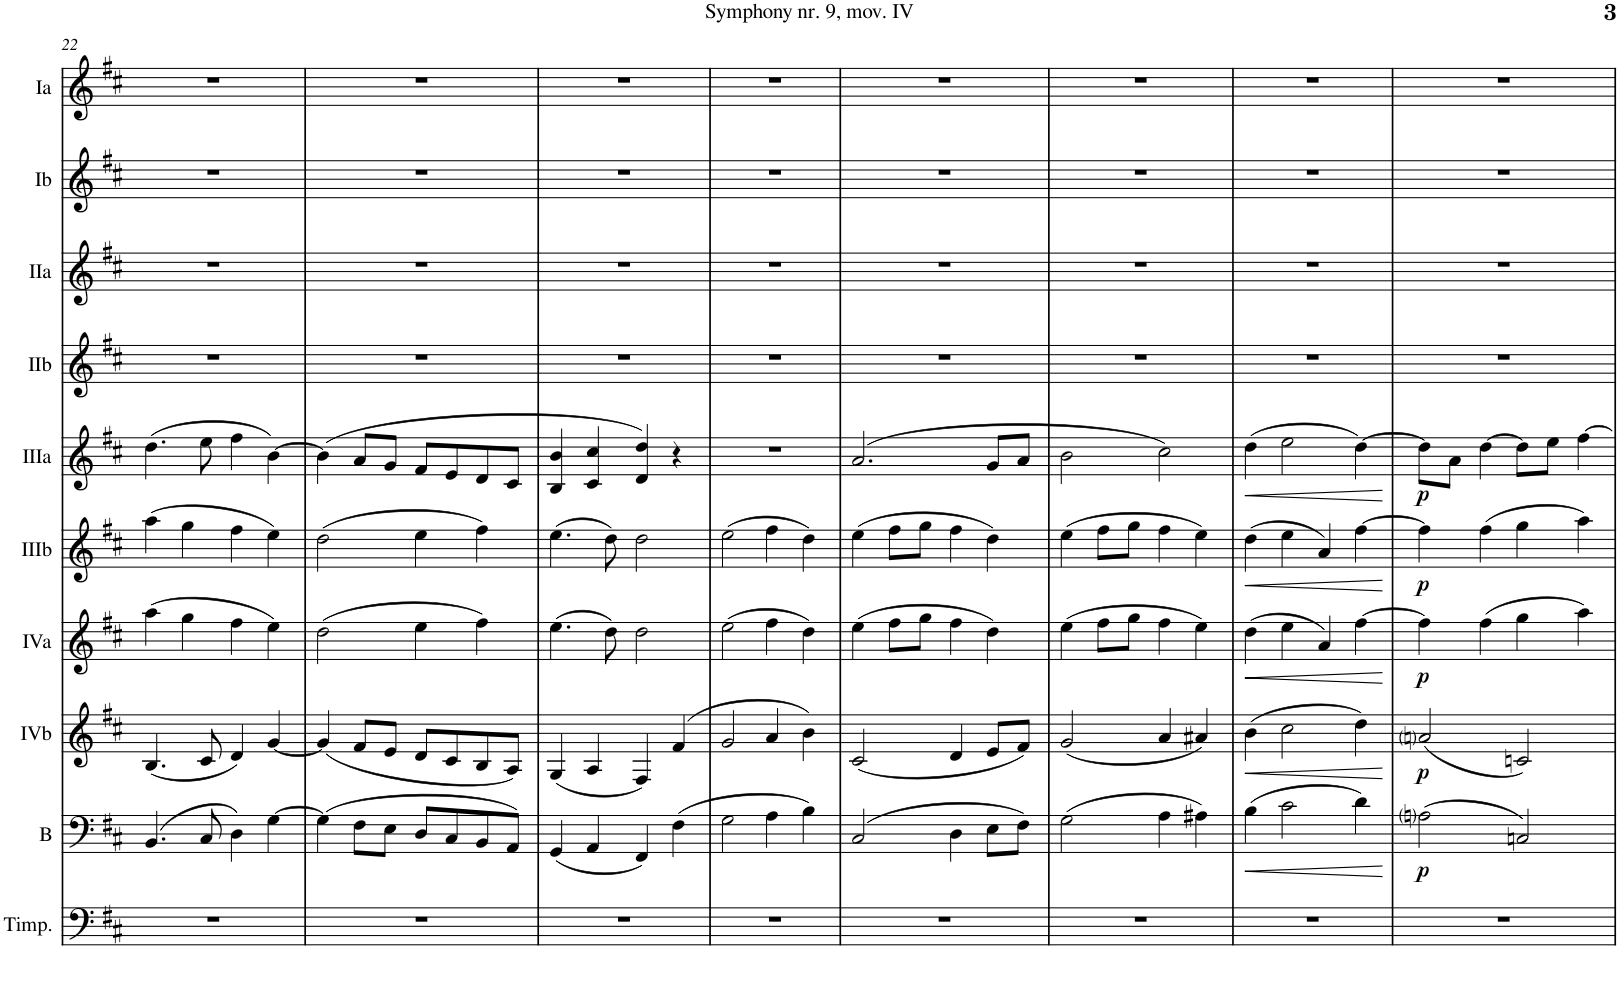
**kern	**kern	**dynam	**kern	**dynam	**kern	**dynam	**kern	**dynam	**kern	**dynam	**kern	**kern	**kern	**kern
*part10	*part9	*part9	*part8	*part8	*part7	*part7	*part6	*part6	*part5	*part5	*part4	*part3	*part2	*part1
*staff10	*staff9	*staff9	*staff8	*staff8	*staff7	*staff7	*staff6	*staff6	*staff5	*staff5	*staff4	*staff3	*staff2	*staff1
*I"Timpani	*I"Bass	*	*I"Acc. 4b	*	*I"Acc. 4a	*	*I"Acc. 3b	*	*I"Acc. 3a	*	*I"Acc. 2b	*I"Acc. 2a	*I"Acc. 1b	*I"Acc. 1a
*I'Timp.	*I'B	*	*	*	*	*	*	*	*	*	*	*	*	*
!!LO:PB:g=z
*clefF4	*clefF4	*	*clefG2	*	*clefG2	*	*clefG2	*	*clefG2	*	*clefG2	*clefG2	*clefG2	*clefG2
*	*Trd7c12	*	*Trd7c12	*	*Trd7c12	*	*Trd7c12	*	*Trd7c12	*	*	*	*	*
*k[f#c#]	*k[f#c#]	*	*k[f#c#]	*	*k[f#c#]	*	*k[f#c#]	*	*k[f#c#]	*	*k[f#c#]	*k[f#c#]	*k[f#c#]	*k[f#c#]
*M4/4	*M4/4	*	*M4/4	*	*M4/4	*	*M4/4	*	*M4/4	*	*M4/4	*M4/4	*M4/4	*M4/4
*met(c)	*met(c)	*	*met(c)	*	*met(c)	*	*met(c)	*	*met(c)	*	*met(c)	*met(c)	*met(c)	*met(c)
=22	=22	=22	=22	=22	=22	=22	=22	=22	=22	=22	=22	=22	=22	=22
1r	(4.BB/	.	(4.B/	.	(4aa\	.	(4aa\	.	(4.dd\	.	1r	1r	1r	1r
.	.	.	.	.	4gg\	.	4gg\	.	.	.	.	.	.	.
.	8C#/	.	8c#/	.	.	.	.	.	8ee\	.	.	.	.	.
.	4D\)	.	4d/)	.	4ff#\	.	4ff#\	.	4ff#\	.	.	.	.	.
.	[4G\	.	[4g/	.	4ee\)	.	4ee\)	.	[4b\)	.	.	.	.	.
=23	=23	=23	=23	=23	=23	=23	=23	=23	=23	=23	=23	=23	=23	=23
1r	(4G\]	.	(4g/]	.	(2dd\	.	(2dd\	.	(4b\]	.	1r	1r	1r	1r
.	8F#\L	.	8f#/L	.	.	.	.	.	8a/L	.	.	.	.	.
.	8E\J	.	8e/J	.	.	.	.	.	8g/J	.	.	.	.	.
.	8D/L	.	8d/L	.	4ee\	.	4ee\	.	8f#/L	.	.	.	.	.
.	8C#/	.	8c#/	.	.	.	.	.	8e/	.	.	.	.	.
.	8BB/	.	8B/	.	4ff#\)	.	4ff#\)	.	8d/	.	.	.	.	.
.	8AA/J)	.	8A/J)	.	.	.	.	.	8c#/J	.	.	.	.	.
=24	=24	=24	=24	=24	=24	=24	=24	=24	=24	=24	=24	=24	=24	=24
1r	(4GG/	.	(4G/	.	(4.ee\	.	(4.ee\	.	4B/ 4b/	.	1r	1r	1r	1r
.	4AA/	.	4A/	.	.	.	.	.	4c#/ 4cc#/	.	.	.	.	.
.	.	.	.	.	8dd\)	.	8dd\)	.	.	.	.	.	.	.
.	4FF#/)	.	4F#/)	.	2dd\	.	2dd\	.	4d/ 4dd/)	.	.	.	.	.
.	(4F#\	.	(4f#/	.	.	.	.	.	4r	.	.	.	.	.
=25	=25	=25	=25	=25	=25	=25	=25	=25	=25	=25	=25	=25	=25	=25
1r	2G\	.	2g/	.	(2ee\	.	(2ee\	.	1r	.	1r	1r	1r	1r
.	4A\	.	4a/	.	4ff#\	.	4ff#\	.	.	.	.	.	.	.
.	4B\)	.	4b\)	.	4dd\)	.	4dd\)	.	.	.	.	.	.	.
=26	=26	=26	=26	=26	=26	=26	=26	=26	=26	=26	=26	=26	=26	=26
1r	(2C#/	.	(2c#/	.	(4ee\	.	(4ee\	.	(2.a/	.	1r	1r	1r	1r
.	.	.	.	.	8ff#\L	.	8ff#\L	.	.	.	.	.	.	.
.	.	.	.	.	8gg\J	.	8gg\J	.	.	.	.	.	.	.
.	4D\	.	4d/	.	4ff#\	.	4ff#\	.	.	.	.	.	.	.
.	8E\L	.	8e/L	.	4dd\)	.	4dd\)	.	8g/L	.	.	.	.	.
.	8F#\J)	.	8f#/J)	.	.	.	.	.	8a/J	.	.	.	.	.
=27	=27	=27	=27	=27	=27	=27	=27	=27	=27	=27	=27	=27	=27	=27
1r	(2G\	.	(2g/	.	(4ee\	.	(4ee\	.	2b\	.	1r	1r	1r	1r
.	.	.	.	.	8ff#\L	.	8ff#\L	.	.	.	.	.	.	.
.	.	.	.	.	8gg\J	.	8gg\J	.	.	.	.	.	.	.
.	4A\	.	4a/	.	4ff#\	.	4ff#\	.	2cc#\)	.	.	.	.	.
.	4A#X\)	.	4a#X/)	.	4ee\)	.	4ee\)	.	.	.	.	.	.	.
=28	=28	=28	=28	=28	=28	=28	=28	=28	=28	=28	=28	=28	=28	=28
!	!	!LO:HP:b	!	!LO:HP:b	!	!LO:HP:b	!	!LO:HP:b	!	!LO:HP:b	!	!	!	!
1r	(4B\	<	(4b\	<	(4dd\	<	(4dd\	<	(4dd\	<	1r	1r	1r	1r
.	2c#\	.	2cc#\	.	4ee\	.	4ee\	.	2ee\	.	.	.	.	.
.	.	.	.	.	4a/)	.	4a/)	.	.	.	.	.	.	.
.	4d\)	.	4dd\)	.	[4ff#\	.	[4ff#\	.	[4dd\)	.	.	.	.	.
.	.	[	.	[	.	[	.	[	.	[	.	.	.	.
=29	=29	=29	=29	=29	=29	=29	=29	=29	=29	=29	=29	=29	=29	=29
!	!	!LO:DY:b	!	!LO:DY:b	!	!LO:DY:b	!	!LO:DY:b	!	!LO:DY:b	!	!	!	!
1r	(2Ani\	p	(2ani/	p	4ff#\]	p	4ff#\]	p	8dd\L]	p	1r	1r	1r	1r
.	.	.	.	.	.	.	.	.	8a\J	.	.	.	.	.
.	.	.	.	.	(4ff#\	.	(4ff#\	.	[4dd\	.	.	.	.	.
.	2Cn/)	.	2cn/)	.	4gg\	.	4gg\	.	8dd\L]	.	.	.	.	.
.	.	.	.	.	.	.	.	.	8ee\J	.	.	.	.	.
.	.	.	.	.	4aa\)	.	4aa\)	.	[4ff#\	.	.	.	.	.
=	=	=	=	=	=	=	=	=	=	=	=	=	=	=
*-	*-	*-	*-	*-	*-	*-	*-	*-	*-	*-	*-	*-	*-	*-
